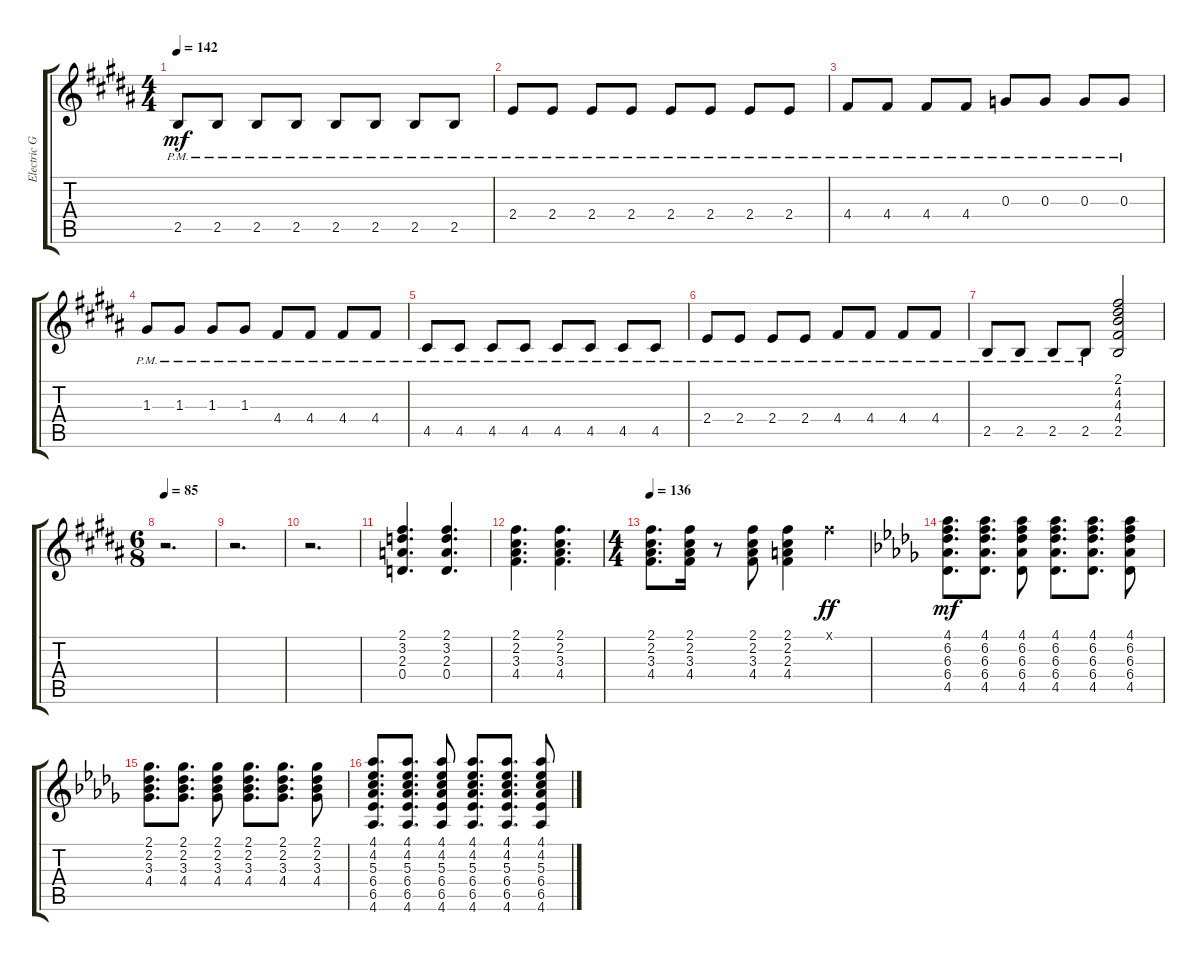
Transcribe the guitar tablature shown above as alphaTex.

\track ("Electric Guitar 2" "Electric G") {instrument distortionguitar}
\staff {score tabs}
\tuning (E4 B3 G3 D3 A2 E2) {hide}
\ts (4 4)
\tempo 142
\clef g2
\ks g#minor
2.5{pm}.8{dy mf} 2.5{pm}.8 2.5{pm}.8 2.5{pm}.8 2.5{pm}.8 2.5{pm}.8 2.5{pm}.8 2.5{pm}.8 |
2.4{pm}.8 2.4{pm}.8 2.4{pm}.8 2.4{pm}.8 2.4{pm}.8 2.4{pm}.8 2.4{pm}.8 2.4{pm}.8 |
4.4{pm}.8 4.4{pm}.8 4.4{pm}.8 4.4{pm}.8 0.3{pm}.8 0.3{pm}.8 0.3{pm}.8 0.3{pm}.8 |
1.3{pm}.8 1.3{pm}.8 1.3{pm}.8 1.3{pm}.8 4.4{pm}.8 4.4{pm}.8 4.4{pm}.8 4.4{pm}.8 |
4.5{pm}.8 4.5{pm}.8 4.5{pm}.8 4.5{pm}.8 4.5{pm}.8 4.5{pm}.8 4.5{pm}.8 4.5{pm}.8 |
2.4{pm}.8 2.4{pm}.8 2.4{pm}.8 2.4{pm}.8 4.4{pm}.8 4.4{pm}.8 4.4{pm}.8 4.4{pm}.8 |
2.5{pm}.8 2.5{pm}.8 2.5{pm}.8 2.5{pm}.8 (2.1 4.2 4.3 4.4 2.5).2 |
\ts (6 8)
\tempo 85
r.2{d} |
r.2{d} |
r.2{d} |
(2.1 3.2 2.3 0.4).4{d} (2.1 3.2 2.3 0.4).4{d} |
(2.1 2.2 3.3 4.4).4{d} (2.1 2.2 3.3 4.4).4{d} |
\ts (4 4)
\tempo 136
(2.1 2.2 3.3 4.4).8{d} (2.1 2.2 3.3 4.4).16 r.8 (2.1 2.2 3.3 4.4).8 (2.1 2.2 2.3 4.4).4 2.1{x}.4{dy ff} |
\ks db
(4.1 6.2 6.3 6.4 4.5).8{d dy mf} (4.1 6.2 6.3 6.4 4.5).8{d} (4.1 6.2 6.3 6.4 4.5).8 (4.1 6.2 6.3 6.4 4.5).8{d} (4.1 6.2 6.3 6.4 4.5).8{d} (4.1 6.2 6.3 6.4 4.5).8 |
(2.1 2.2 3.3 4.4).8{d} (2.1 2.2 3.3 4.4).8{d} (2.1 2.2 3.3 4.4).8 (2.1 2.2 3.3 4.4).8{d} (2.1 2.2 3.3 4.4).8{d} (2.1 2.2 3.3 4.4).8 |
(4.1 4.2 5.3 6.4 6.5 4.6).8{d} (4.1 4.2 5.3 6.4 6.5 4.6).8{d} (4.1 4.2 5.3 6.4 6.5 4.6).8 (4.1 4.2 5.3 6.4 6.5 4.6).8{d} (4.1 4.2 5.3 6.4 6.5 4.6).8{d} (4.1 4.2 5.3 6.4 6.5 4.6).8
